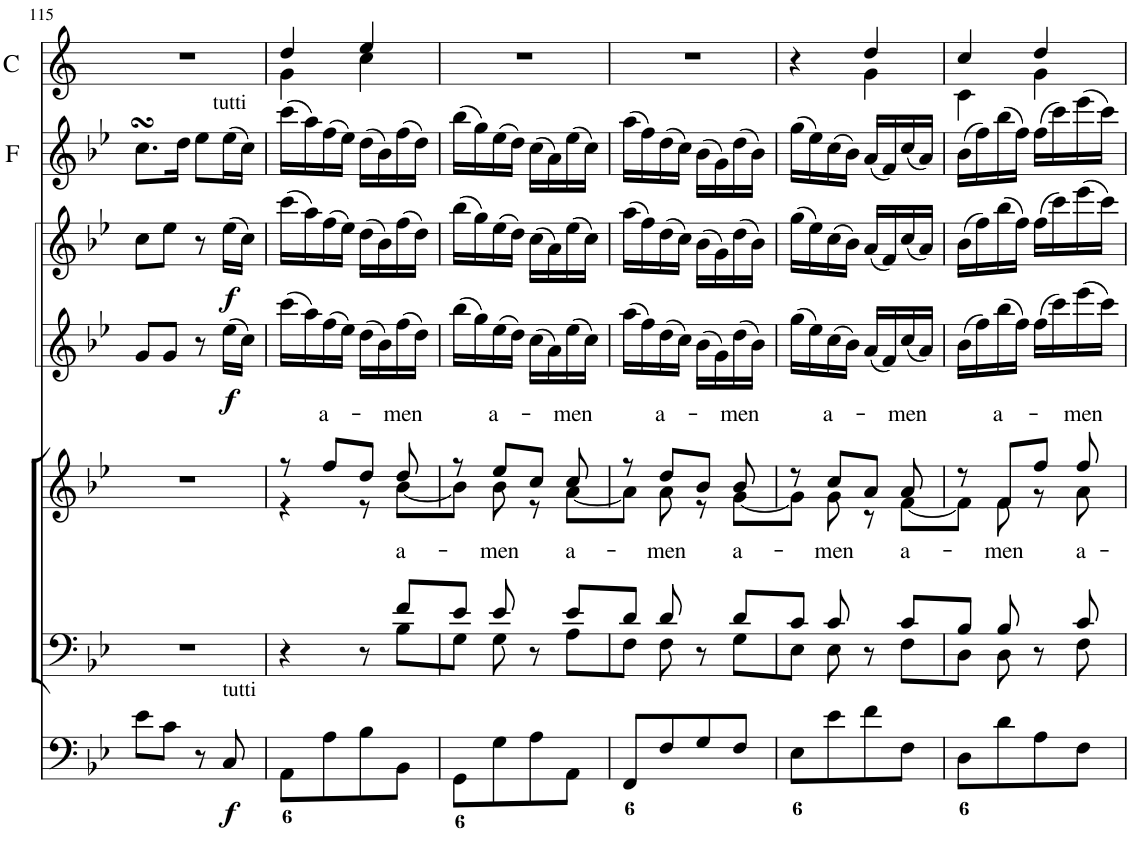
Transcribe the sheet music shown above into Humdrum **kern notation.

**kern	**dynam	**kern	**kern	**text	**kern	**dynam	**kern	**dynam	**kern	**kern
*part7	*part7	*part6	*part5	*part5	*part4	*part4	*part3	*part3	*part2	*part1
*staff7	*staff7	*staff6	*staff5	*staff5	*staff4	*staff4	*staff3	*staff3	*staff2	*staff1
*I"Organ	*	*I"Voice	*I"Voice	*	*I"Violin	*	*I"Violin	*	*I"Flauto vel Oboe	*I"Corni Bassi in B[b]
*	*	*	*	*	*I'Vln	*	*I'Vln	*	*I'F	*I'C
!!LO:PB:g=z
*clefF4	*	*clefF4	*clefG2	*	*clefG2	*	*clefG2	*	*clefG2	*clefG2
*	*	*	*	*	*	*	*	*	*	*Trd1c2
*k[b-e-]	*	*k[b-e-]	*k[b-e-]	*	*k[b-e-]	*	*k[b-e-]	*	*k[b-e-]	*k[]
*M2/4	*	*M2/4	*M2/4	*	*M2/4	*	*M2/4	*	*M2/4	*M2/4
=115	=115	=115	=115	=115	=115	=115	=115	=115	=115	=115
8e-\L	.	2r	2r	.	8g/L	.	8cc\L	.	8.ccsSSS\L	2r
8c\J	.	.	.	.	8g/J	.	8ee-\J	.	.	.
.	.	.	.	.	.	.	.	.	16dd\Jk	.
8r	.	.	.	.	8r	.	8r	.	8ee-\L	.
!	!	!	!	!	!	!	!	!	!LO:TX:a:t=tutti	!
!LO:TX:a:t=tutti	!	!	!	!	!	!	!	!	!	!
!	!LO:DY:b	!	!	!	!	!LO:DY:b	!	!LO:DY:b	!	!
8C/	f	.	.	.	(16ee-\LL	f	(16ee-\LL	f	(16ee-\L	.
.	.	.	.	.	16cc\JJ)	.	16cc\JJ)	.	16cc\JJ)	.
=116	=116	=116	=116	=116	=116	=116	=116	=116	=116	=116
*	*	*^	*^	*	*	*	*	*	*	*^
8AA\L	.	4r	4.ryy	8r	4r	.	(16ccc\LL	.	(16ccc\LL	.	(16ccc\LL	4dd/	4g\
.	.	.	.	.	.	.	16aa\)	.	16aa\)	.	16aa\)	.	.
!	!	!	!	!	!	!LO:LY:a	!	!	!	!	!	!	!
8A\	.	.	.	8ff/L	.	a-	(16ff\	.	(16ff\	.	(16ff\	.	.
.	.	.	.	.	.	.	16ee-\JJ)	.	16ee-\JJ)	.	16ee-\JJ)	.	.
8B-\	.	8r	.	8dd/J	8r	.	(16dd\LL	.	(16dd\LL	.	(16dd\LL	4ee/	4cc\
.	.	.	.	.	.	.	16b-\)	.	16b-\)	.	16b-\)	.	.
!	!	!	!	!	!	!LO:LY:a	!	!	!	!	!	!	!
!	!	!	!	!	!	!LO:LY:b	!	!	!	!	!	!	!
8BB-\J	.	8f/L	8B-\L	8dd/	[8b-\L	a-	(16ff\	.	(16ff\	.	(16ff\	.	.
.	.	.	.	.	.	.	16dd\JJ)	.	16dd\JJ)	.	16dd\JJ)	.	.
*	*	*	*	*	*	*	*	*	*	*	*	*v	*v
=117	=117	=117	=117	=117	=117	=117	=117	=117	=117	=117	=117	=117
8GG\L	.	8e-/J	8G\J	8r	8b-\J]	.	(16bb-\LL	.	(16bb-\LL	.	(16bb-\LL	2r
.	.	.	.	.	.	.	16gg\)	.	16gg\)	.	16gg\)	.
!	!	!	!	!	!	!LO:LY:a	!	!	!	!	!	!
!	!	!	!	!	!	!LO:LY:b	!	!	!	!	!	!
8G\	.	8e-/	8G\	8ee-/L	8b-\	-men	(16ee-\	.	(16ee-\	.	(16ee-\	.
.	.	.	.	.	.	.	16dd\JJ)	.	16dd\JJ)	.	16dd\JJ)	.
8A\	.	8r	8ryy	8cc/J	8r	.	(16cc\LL	.	(16cc\LL	.	(16cc\LL	.
.	.	.	.	.	.	.	16a\)	.	16a\)	.	16a\)	.
!	!	!	!	!	!	!LO:LY:a	!	!	!	!	!	!
!	!	!	!	!	!	!LO:LY:b	!	!	!	!	!	!
8AA\J	.	8e-/L	8A\L	8cc/	[8a\L	a-	(16ee-\	.	(16ee-\	.	(16ee-\	.
.	.	.	.	.	.	.	16cc\JJ)	.	16cc\JJ)	.	16cc\JJ)	.
=118	=118	=118	=118	=118	=118	=118	=118	=118	=118	=118	=118	=118
8FF/L	.	8d/J	8F\J	8r	8a\J]	.	(16aa\LL	.	(16aa\LL	.	(16aa\LL	2r
.	.	.	.	.	.	.	16ff\)	.	16ff\)	.	16ff\)	.
!	!	!	!	!	!	!LO:LY:a	!	!	!	!	!	!
!	!	!	!	!	!	!LO:LY:b	!	!	!	!	!	!
8F/	.	8d/	8F\	8dd/L	8a\	-men	(16dd\	.	(16dd\	.	(16dd\	.
.	.	.	.	.	.	.	16cc\JJ)	.	16cc\JJ)	.	16cc\JJ)	.
8G/	.	8r	8ryy	8b-/J	8r	.	(16b-\LL	.	(16b-\LL	.	(16b-\LL	.
.	.	.	.	.	.	.	16g\)	.	16g\)	.	16g\)	.
!	!	!	!	!	!	!LO:LY:a	!	!	!	!	!	!
!	!	!	!	!	!	!LO:LY:b	!	!	!	!	!	!
8F/J	.	8d/L	8G\L	8b-/	[8g\L	a-	(16dd\	.	(16dd\	.	(16dd\	.
.	.	.	.	.	.	.	16b-\JJ)	.	16b-\JJ)	.	16b-\JJ)	.
=119	=119	=119	=119	=119	=119	=119	=119	=119	=119	=119	=119	=119
*	*	*	*	*	*	*	*	*	*	*	*	*^
8E-\L	.	8c/J	8E-\J	8r	8g\J]	.	(16gg\LL	.	(16gg\LL	.	(16gg\LL	4r	4ryy
.	.	.	.	.	.	.	16ee-\)	.	16ee-\)	.	16ee-\)	.	.
!	!	!	!	!	!	!LO:LY:a	!	!	!	!	!	!	!
!	!	!	!	!	!	!LO:LY:b	!	!	!	!	!	!	!
8e-\	.	8c/	8E-\	8cc/L	8g\	-men	(16cc\	.	(16cc\	.	(16cc\	.	.
.	.	.	.	.	.	.	16b-\JJ)	.	16b-\JJ)	.	16b-\JJ)	.	.
8f\	.	8r	8ryy	8a/J	8r	.	(16a/LL	.	(16a/LL	.	(16a/LL	4dd/	4g\
.	.	.	.	.	.	.	16f/)	.	16f/)	.	16f/)	.	.
!	!	!	!	!	!	!LO:LY:a	!	!	!	!	!	!	!
!	!	!	!	!	!	!LO:LY:b	!	!	!	!	!	!	!
8F\J	.	8c/L	8F\L	8a/	[8f\L	a-	(16cc/	.	(16cc/	.	(16cc/	.	.
.	.	.	.	.	.	.	16a/JJ)	.	16a/JJ)	.	16a/JJ)	.	.
=120	=120	=120	=120	=120	=120	=120	=120	=120	=120	=120	=120	=120	=120
8D\L	.	8B-/J	8D\J	8r	8f\J]	.	(16b-\LL	.	(16b-\LL	.	(16b-\LL	4cc/	4c\
.	.	.	.	.	.	.	16ff\)	.	16ff\)	.	16ff\)	.	.
!	!	!	!	!	!	!LO:LY:a	!	!	!	!	!	!	!
!	!	!	!	!	!	!LO:LY:b	!	!	!	!	!	!	!
8d\	.	8B-/	8D\	8f/L	8f\	-men	(16bb-\	.	(16bb-\	.	(16bb-\	.	.
.	.	.	.	.	.	.	16ff\JJ)	.	16ff\JJ)	.	16ff\JJ)	.	.
8A\	.	8r	8ryy	8ff/J	8r	.	(16ff\LL	.	(16ff\LL	.	(16ff\LL	4dd/	4g\
.	.	.	.	.	.	.	16ccc\)	.	16ccc\)	.	16ccc\)	.	.
!	!	!	!	!	!	!LO:LY:a	!	!	!	!	!	!	!
!	!	!	!	!	!	!LO:LY:b	!	!	!	!	!	!	!
8F\J	.	8c/	8F\	8ff/	8a\	a-	(16eee-\	.	(16eee-\	.	(16eee-\	.	.
.	.	.	.	.	.	.	16ccc\JJ)	.	16ccc\JJ)	.	16ccc\JJ)	.	.
*	*	*v	*v	*	*	*	*	*	*	*	*	*v	*v
*	*	*	*v	*v	*	*	*	*	*	*	*
=	=	=	=	=	=	=	=	=	=	=
*-	*-	*-	*-	*-	*-	*-	*-	*-	*-	*-
